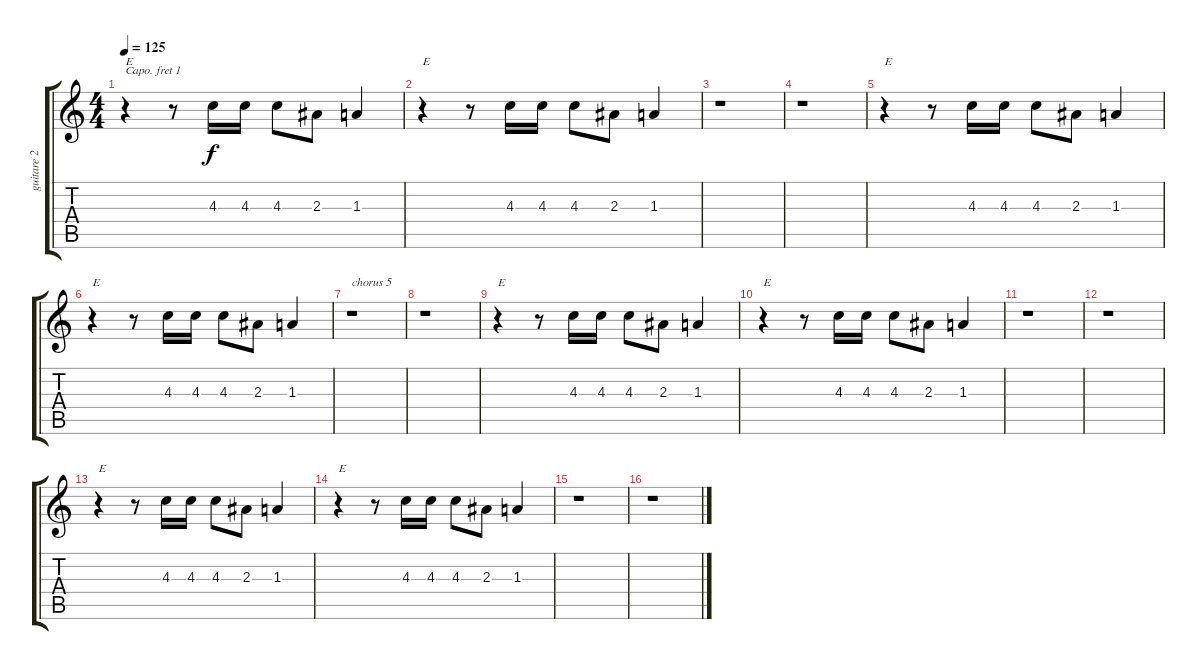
\track ("guitare 2" "guitare 2") {instrument electricguitarjazz}
\staff {score tabs}
\capo 1
\tuning (E4 B3 G3 D3 A2 E2) {hide}
\ts (4 4)
\tempo 125
\clef g2
\ks c
r.4{txt "E" dy f} r.8 4.3.16 4.3.16 4.3.8 2.3.8 1.3.4 |
r.4{txt "E"} r.8 4.3.16 4.3.16 4.3.8 2.3.8 1.3.4 |
r.1 |
r.1 |
r.4{txt "E"} r.8 4.3.16 4.3.16 4.3.8 2.3.8 1.3.4 |
r.4{txt "E"} r.8 4.3.16 4.3.16 4.3.8 2.3.8 1.3.4 |
r.1{txt "chorus 5"} |
r.1 |
r.4{txt "E"} r.8 4.3.16 4.3.16 4.3.8 2.3.8 1.3.4 |
r.4{txt "E"} r.8 4.3.16 4.3.16 4.3.8 2.3.8 1.3.4 |
r.1 |
r.1 |
r.4{txt "E"} r.8 4.3.16 4.3.16 4.3.8 2.3.8 1.3.4 |
r.4{txt "E"} r.8 4.3.16 4.3.16 4.3.8 2.3.8 1.3.4 |
r.1 |
r.1
